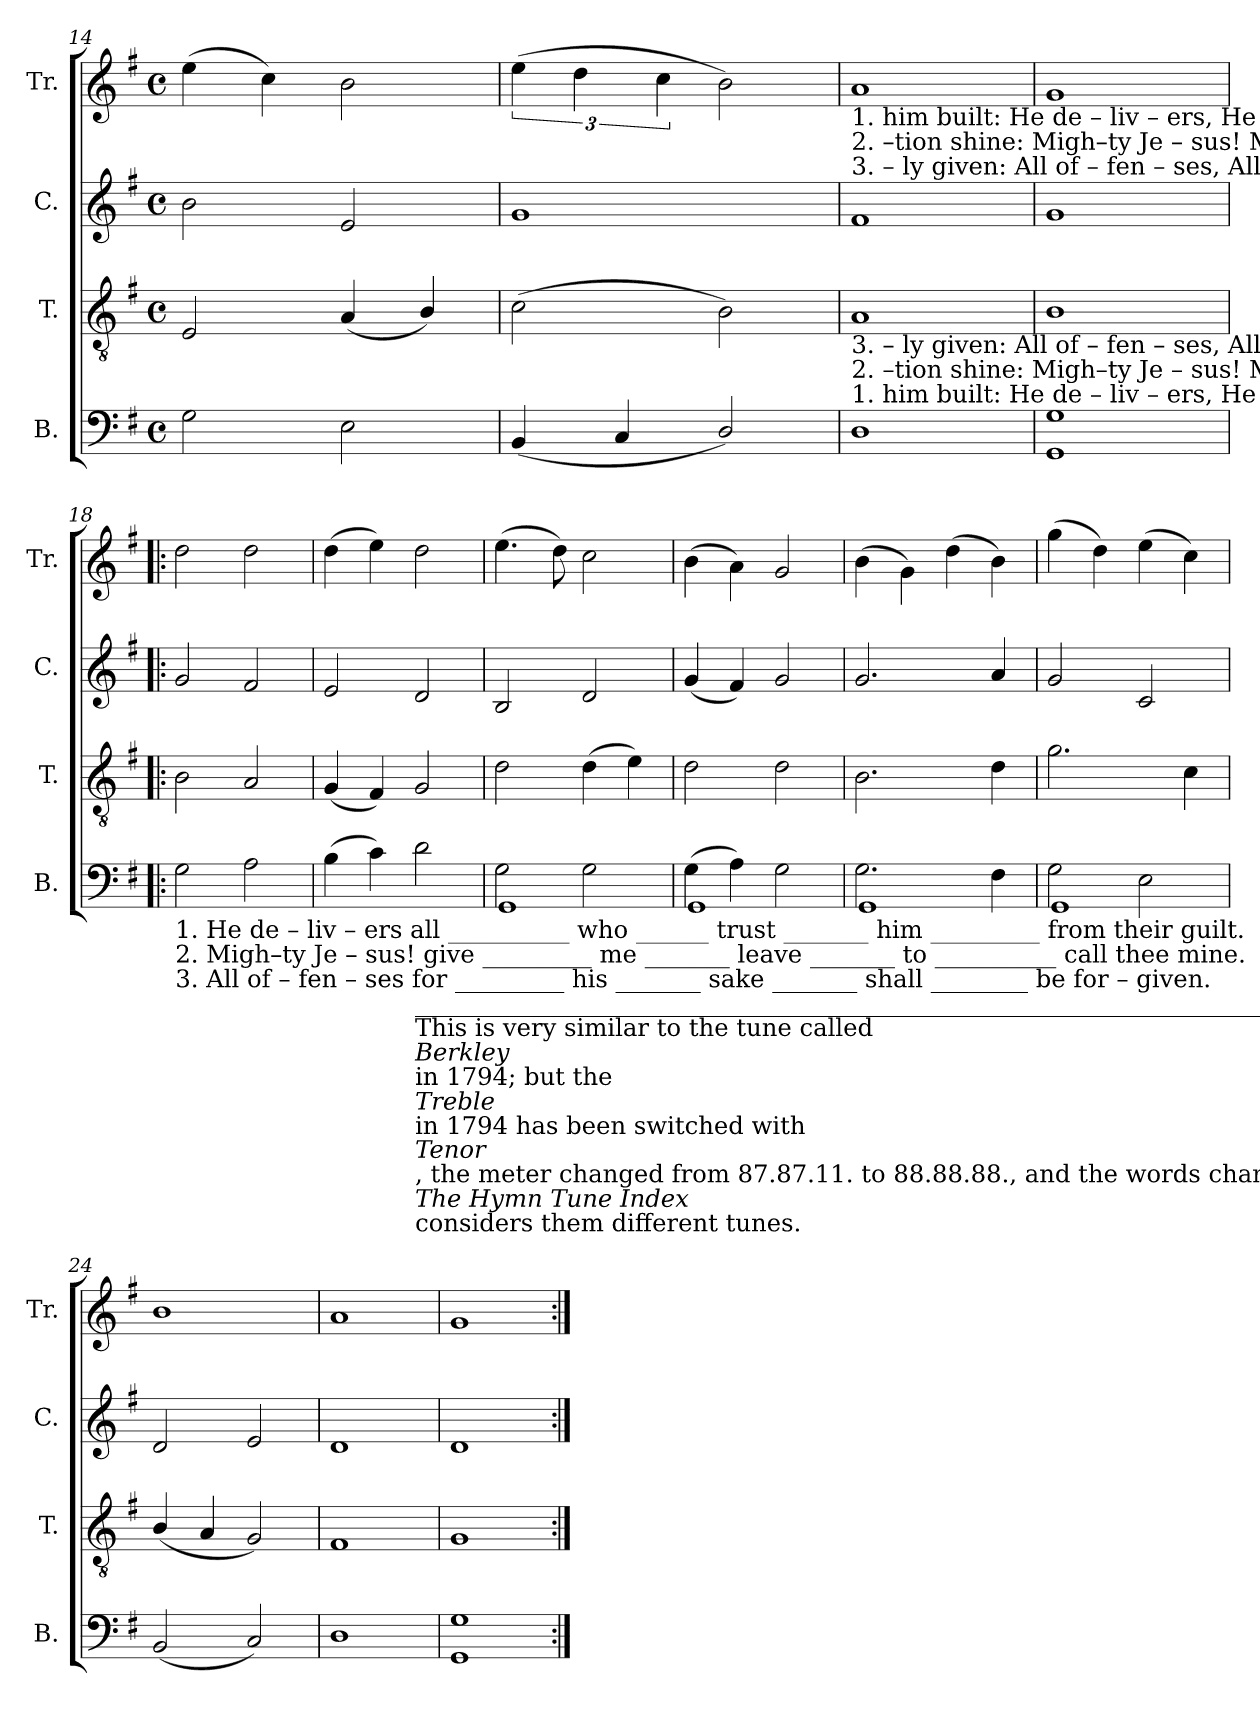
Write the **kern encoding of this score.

**kern	**kern	**kern	**kern
*part4	*part3	*part2	*part1
*staff4	*staff3	*staff2	*staff1
*I"B.	*I"T.	*I"C.	*I"Tr.
*I'B.	*I'T.	*I'C.	*I'Tr.
*clefF4	*clefGv2	*clefG2	*clefG2
*k[f#]	*k[f#]	*k[f#]	*k[f#]
*M4/4	*M4/4	*M4/4	*M4/4
*met(c)	*met(c)	*met(c)	*met(c)
=14	=14	=14	=14
2G!\	2E!/	2b!\	(>4ee!\
.	.	.	4cc!\)
2E!\	(<4A!/	2e!/	2b!\
.	4B!/)	.	.
=15	=15	=15	=15
(<4BB!/	(>2c!\	1g!	(>6ee!\
.	.	.	6dd!\
4C!/	.	.	.
.	.	.	6cc!\
2D!/)	2B!\)	.	2b!\)
!!LO:LB:g=z
=16	=16	=16	=16
!	!	!	!LO:TX:b:t=1. him    built&colon;    He  de –  liv   –  ers,     He      de    –    liv   –  ers    all       who      trust    him      from           their    guilt.
!	!	!	!LO:TX:b:t=2. –tion shine&colon;    Migh–ty   Je  –  sus!     Migh – ty          Je   –  sus!   give      me      leave     to        call             thee    mine.
!	!	!	!LO:TX:b:t=3. – ly   given&colon;    All  of  –  fen –  ses,     All      of    –    fen  –  ses,   for       his       sake,   shall       be             for  –  given.
!	!LO:TX:b:t=3. – ly   given&colon;    All  of  –  fen –  ses,     All      of    –    fen  –  ses,   for       his       sake,   shall       be             for  –  given.	!	!
!	!LO:TX:b:t=2. –tion shine&colon;    Migh–ty   Je  –  sus!     Migh – ty          Je   –  sus!   give      me      leave     to        call             thee    mine.	!	!
!	!LO:TX:b:t=1. him    built&colon;    He  de –  liv   –  ers,     He      de    –    liv   –  ers    all       who      trust    him      from           their    guilt.	!	!
1D!	1A!	1f#!	1a!
=17	=17	=17	=17
1GG! 1G!	1B!	1g!	1g!
=18!|:	=18!|:	=18!|:	=18!|:
!LO:TX:b:t=1. He  de –  liv  –  ers      all __________  who ______  trust _______  him _________  from          their   guilt.	!	!	!
!LO:TX:b:t=2. Migh–ty  Je  –  sus!     give _________  me _______  leave _______  to __________  call            thee    mine.	!	!	!
!LO:TX:b:t=3. All  of  – fen – ses       for _________   his _______  sake _______  shall ________    be            for  –  given.	!	!	!
2G!\	2B!\	2g!/	2dd!\
2A!\	2A!/	2f#!/	2dd!\
=19	=19	=19	=19
(>4B!\	(<4G!/	2e!/	(>4dd!\
4c!\)	4F#!/)	.	4ee!\)
!LO:TX:b:t=_____________________________________________________________________________________________________________________________________________________________________________________________________	!	!	!
!LO:TX:b:t=This is very similar to  the tune called	!	!	!
!LO:TX:b:i:t=Berkley	!	!	!
!LO:TX:b:t=in 1794; but the	!	!	!
!LO:TX:b:i:t=Treble	!	!	!
!LO:TX:b:t=in 1794 has been switched with	!	!	!
!LO:TX:b:i:t=Tenor	!	!	!
!LO:TX:b:t=, the meter changed from 87.87.11. to 88.88.88., and the words changed.	!	!	!
!LO:TX:b:i:t=The Hymn Tune Index	!	!	!
!LO:TX:b:t=considers them different tunes.	!	!	!
2d!\	2G!/	2d!/	2dd!\
=20	=20	=20	=20
*^	*	*	*
2G!\	1GG!	2d!\	2B!/	(>4.ee!\
.	.	.	.	8dd!\)
2G!\	.	(>4d!\	2d!/	2cc!\
.	.	4e!\)	.	.
=21	=21	=21	=21	=21
(>4G!\	1GG!	2d!\	(<4g!/	(>4b!\
4A!\)	.	.	4f#!/)	4a!\)
2G!\	.	2d!\	2g!/	2g!/
=22	=22	=22	=22	=22
2.G!\	1GG!	2.B!\	2.g!/	(>4b!\
.	.	.	.	4g!\)
.	.	.	.	(>4dd!\
4F#!\	.	4d!\	4a!/	4b!\)
=23	=23	=23	=23	=23
2G!\	1GG!	2.g!\	2g!/	(>4gg!\
.	.	.	.	4dd!\)
2E!\	.	.	2c!/	(>4ee!\
.	.	4c!\	.	4cc!\)
*v	*v	*	*	*
=24	=24	=24	=24
(<2BB!/	(<4B!/	2d!/	1b!
.	4A!/	.	.
2C!/)	2G!/)	2e!/	.
=25	=25	=25	=25
1D!	1F#!	1d!	1a!
=26	=26	=26	=26
1GG! 1G!	1G!	1d!	1g!
=:|!	=:|!	=:|!	=:|!
*-	*-	*-	*-
